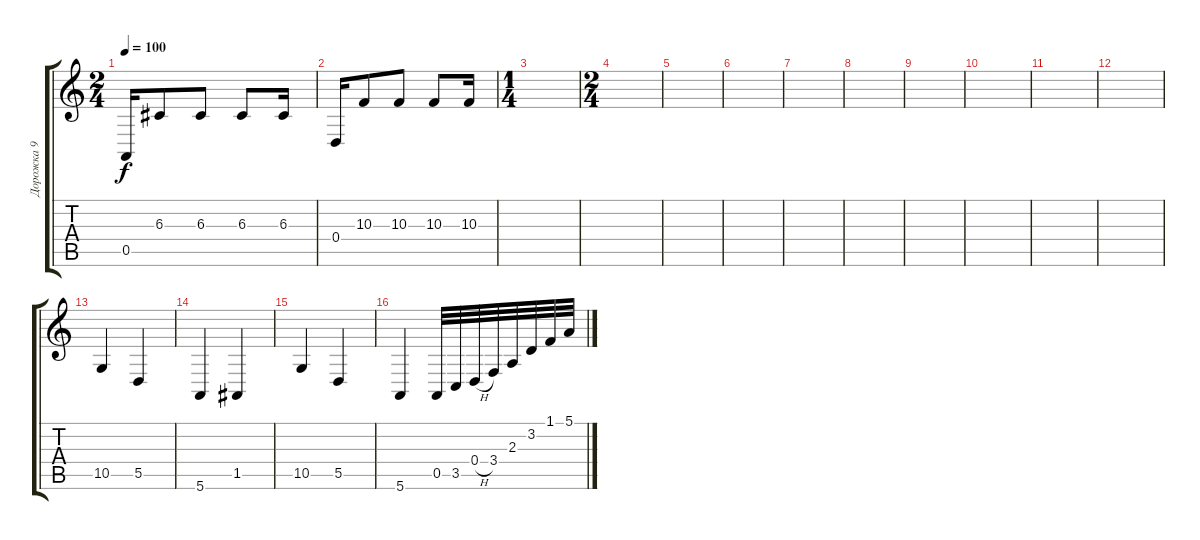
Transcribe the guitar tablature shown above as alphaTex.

\track ("Дорожка 9" "Дорожка 9") {instrument harpsichord}
\staff {score tabs}
\tuning (E4 B3 G3 D3 A2 E2) {hide}
\ts (2 4)
\tempo 100
\clef g2
\ks c
0.5.16{dy f} 6.3.8 6.3.8 6.3.8 6.3.16 |
0.4.16 10.3.8 10.3.8 10.3.8 10.3.16 |
\ts (1 4)
|
\ts (2 4)
|
|
|
|
|
|
|
|
|
10.5.4 5.5.4 |
5.6.4 1.5.4 |
10.5.4 5.5.4 |
5.6.4 0.5.32 3.5.32 0.4{h}.32 3.4.32 2.3.32 3.2.32 1.1.32 5.1.32
